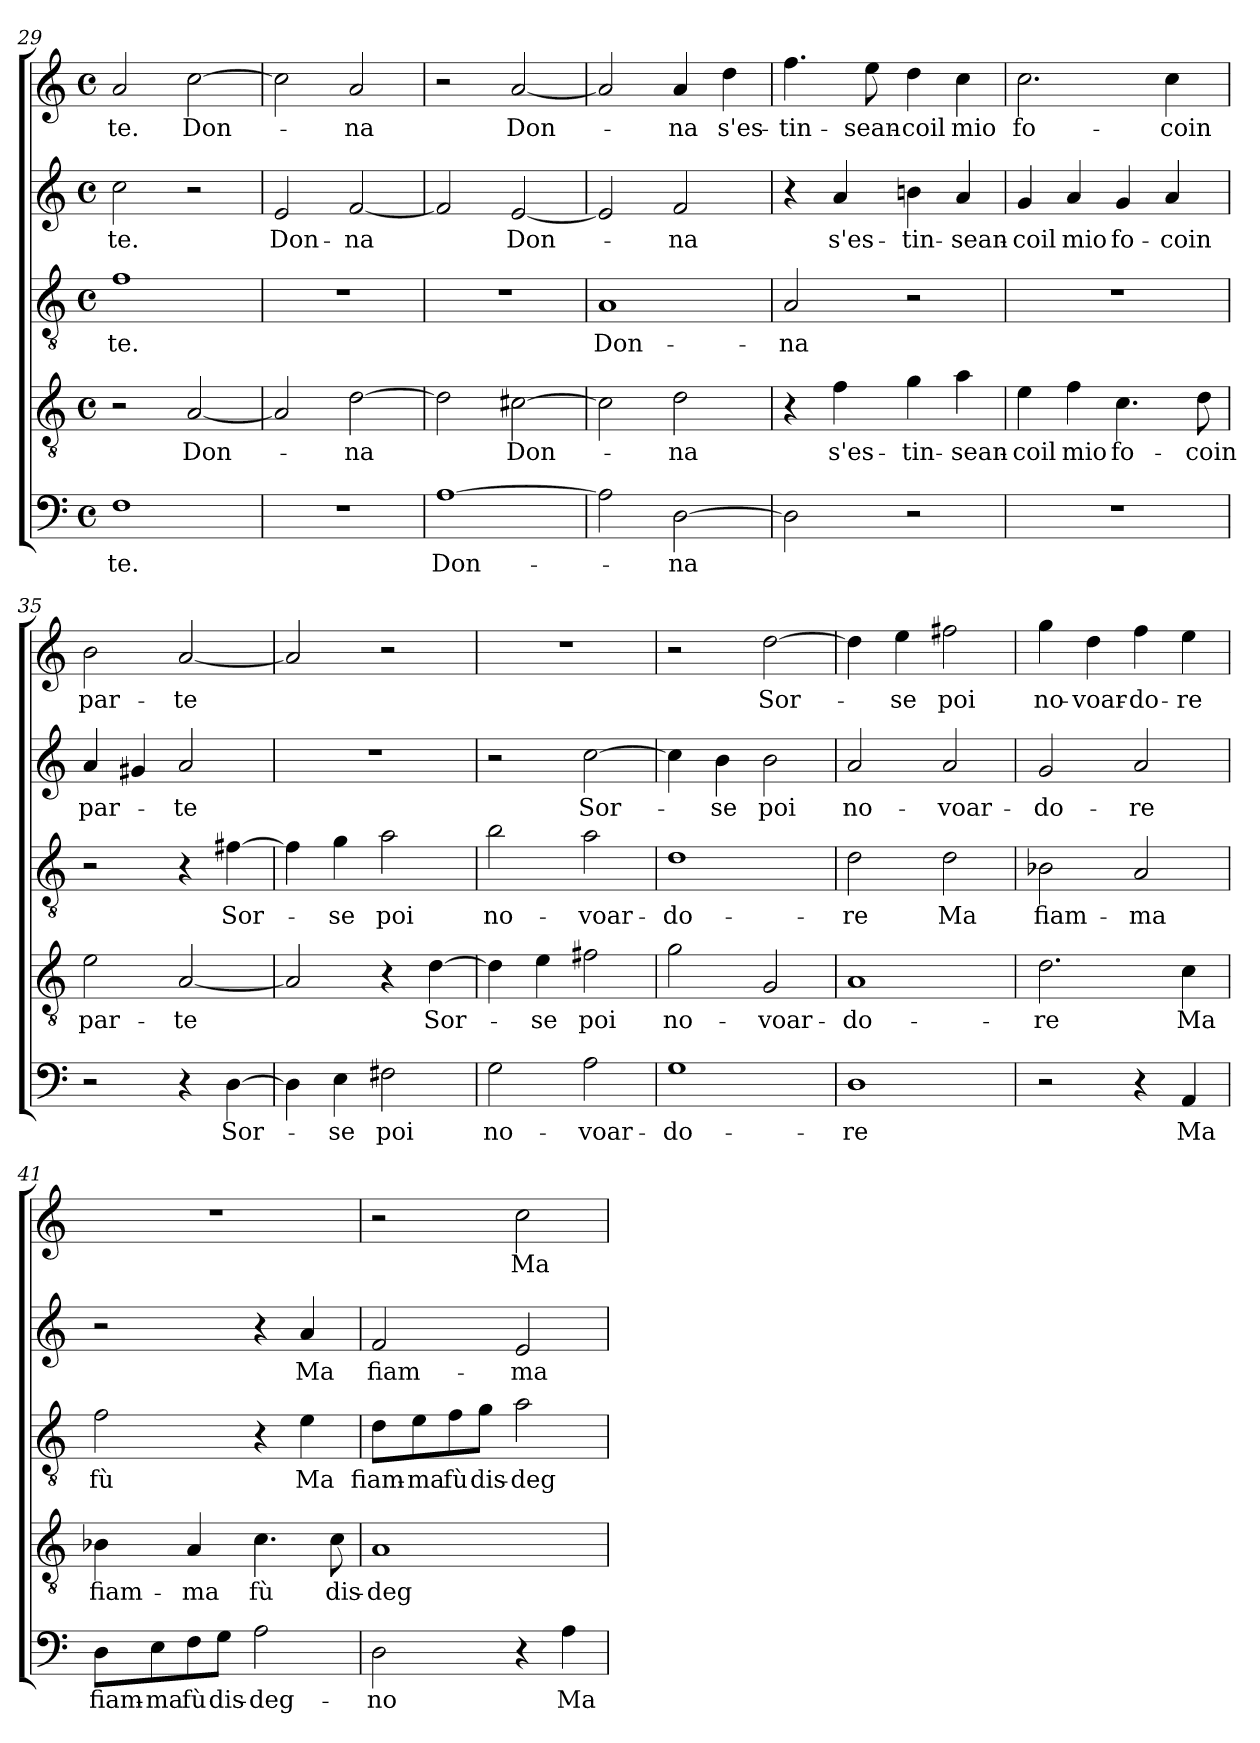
**kern	**text	**kern	**text	**kern	**text	**kern	**text	**kern	**text
*part5	*part5	*part4	*part4	*part3	*part3	*part2	*part2	*part1	*part1
*staff5	*staff5	*staff4	*staff4	*staff3	*staff3	*staff2	*staff2	*staff1	*staff1
*clefF4	*	*clefGv2	*	*clefGv2	*	*clefG2	*	*clefG2	*
*k[]	*	*k[]	*	*k[]	*	*k[]	*	*k[]	*
*C:	*	*C:	*	*C:	*	*C:	*	*C:	*
*M4/4	*	*M4/4	*	*M4/4	*	*M4/4	*	*M4/4	*
*met(c)	*	*met(c)	*	*met(c)	*	*met(c)	*	*met(c)	*
=29	=29	=29	=29	=29	=29	=29	=29	=29	=29
1F	-te.	2r	.	1f	-te.	2cc\	-te.	2a/	-te.
.	.	[2A/	Don-	.	.	2r	.	[2cc\	Don-
=30	=30	=30	=30	=30	=30	=30	=30	=30	=30
1r	.	2A/]	.	1r	.	2e/	Don-	2cc\]	.
.	.	[2d\	-na	.	.	[2f/	-na	2a/	-na
!!LO:PB:g=z
=31	=31	=31	=31	=31	=31	=31	=31	=31	=31
[1A	Don-	2d\]	.	1r	.	2f/]	.	2r	.
.	.	[2c#X\	Don-	.	.	[2e/	Don-	[2a/	Don-
=32	=32	=32	=32	=32	=32	=32	=32	=32	=32
2A\]	.	2c#\]	.	1A	Don-	2e/]	.	2a/]	.
[2D\	-na	2d\	-na	.	.	2f/	-na	4a/	-na
.	.	.	.	.	.	.	.	4dd\	s'es-
=33	=33	=33	=33	=33	=33	=33	=33	=33	=33
2D\]	.	4r	.	2A/	-na	4r	.	4.ff\	-tin-
.	.	4f\	s'es-	.	.	4a/	s'es-	.	.
.	.	.	.	.	.	.	.	8ee\	-sean-
2r	.	4g\	-tin-	2r	.	4bn\	-tin-	4dd\	-coil
.	.	4a\	-sean-	.	.	4a/	-sean-	4cc\	mio
=34	=34	=34	=34	=34	=34	=34	=34	=34	=34
1r	.	4e\	-coil	1r	.	4g/	-coil	2.cc\	fo-
.	.	4f\	mio	.	.	4a/	mio	.	.
.	.	4.c\	fo-	.	.	4g/	fo-	.	.
.	.	.	.	.	.	4a/	-coin	4cc\	-coin
.	.	8d\	-coin	.	.	.	.	.	.
=35	=35	=35	=35	=35	=35	=35	=35	=35	=35
2r	.	2e\	par-	2r	.	4a/	par-	2b\	par-
.	.	.	.	.	.	4g#X/	.	.	.
4r	.	[2A/	-te	4r	.	2a/	-te	[2a/	-te
[4D\	Sor-	.	.	[4f#X\	Sor-	.	.	.	.
!!LO:LB:g=z
=36	=36	=36	=36	=36	=36	=36	=36	=36	=36
4D\]	.	2A/]	.	4f#\]	.	1r	.	2a/]	.
4E\	-se	.	.	4g\	-se	.	.	.	.
2F#X\	poi	4r	.	2a\	poi	.	.	2r	.
.	.	[4d\	Sor-	.	.	.	.	.	.
=37	=37	=37	=37	=37	=37	=37	=37	=37	=37
2G\	no-	4d\]	.	2b\	no-	2r	.	1r	.
.	.	4e\	-se	.	.	.	.	.	.
2A\	-voar-	2f#X\	poi	2a\	-voar-	[2cc\	Sor-	.	.
=38	=38	=38	=38	=38	=38	=38	=38	=38	=38
1G	-do-	2g\	no-	1d	-do-	4cc\]	.	2r	.
.	.	.	.	.	.	4b\	-se	.	.
.	.	2G/	-voar-	.	.	2b\	poi	[2dd\	Sor-
=39	=39	=39	=39	=39	=39	=39	=39	=39	=39
1D	-re	1A	-do-	2d\	-re	2a/	no-	4dd\]	.
.	.	.	.	.	.	.	.	4ee\	-se
.	.	.	.	2d\	Ma	2a/	-voar-	2ff#X\	poi
=40	=40	=40	=40	=40	=40	=40	=40	=40	=40
2r	.	2.d\	-re	2B-X\	fiam-	2g/	-do-	4gg\	no-
.	.	.	.	.	.	.	.	4dd\	-voar-
4r	.	.	.	2A/	-ma	2a/	-re	4ff\	-do-
4AA/	Ma	4c\	Ma	.	.	.	.	4ee\	-re
!!LO:LB:g=z
=41	=41	=41	=41	=41	=41	=41	=41	=41	=41
8D\L	fiam-	4B-X\	fiam-	2f\	fù	2r	.	1r	.
8E\	-ma	.	.	.	.	.	.	.	.
8F\	fù	4A/	-ma	.	.	.	.	.	.
8G\J	dis-	.	.	.	.	.	.	.	.
2A\	-deg-	4.c\	fù	4r	.	4r	.	.	.
.	.	.	.	4e\	Ma	4a/	Ma	.	.
.	.	8c\	dis-	.	.	.	.	.	.
=42	=42	=42	=42	=42	=42	=42	=42	=42	=42
2D\	-no	1A	-deg-	8d\L	fiam-	2f/	fiam-	2r	.
.	.	.	.	8e\	-ma	.	.	.	.
.	.	.	.	8f\	fù	.	.	.	.
.	.	.	.	8g\J	dis-	.	.	.	.
4r	.	.	.	2a\	-deg-	2e/	-ma	2cc\	Ma
4A\	Ma	.	.	.	.	.	.	.	.
=	=	=	=	=	=	=	=	=	=
*-	*-	*-	*-	*-	*-	*-	*-	*-	*-
